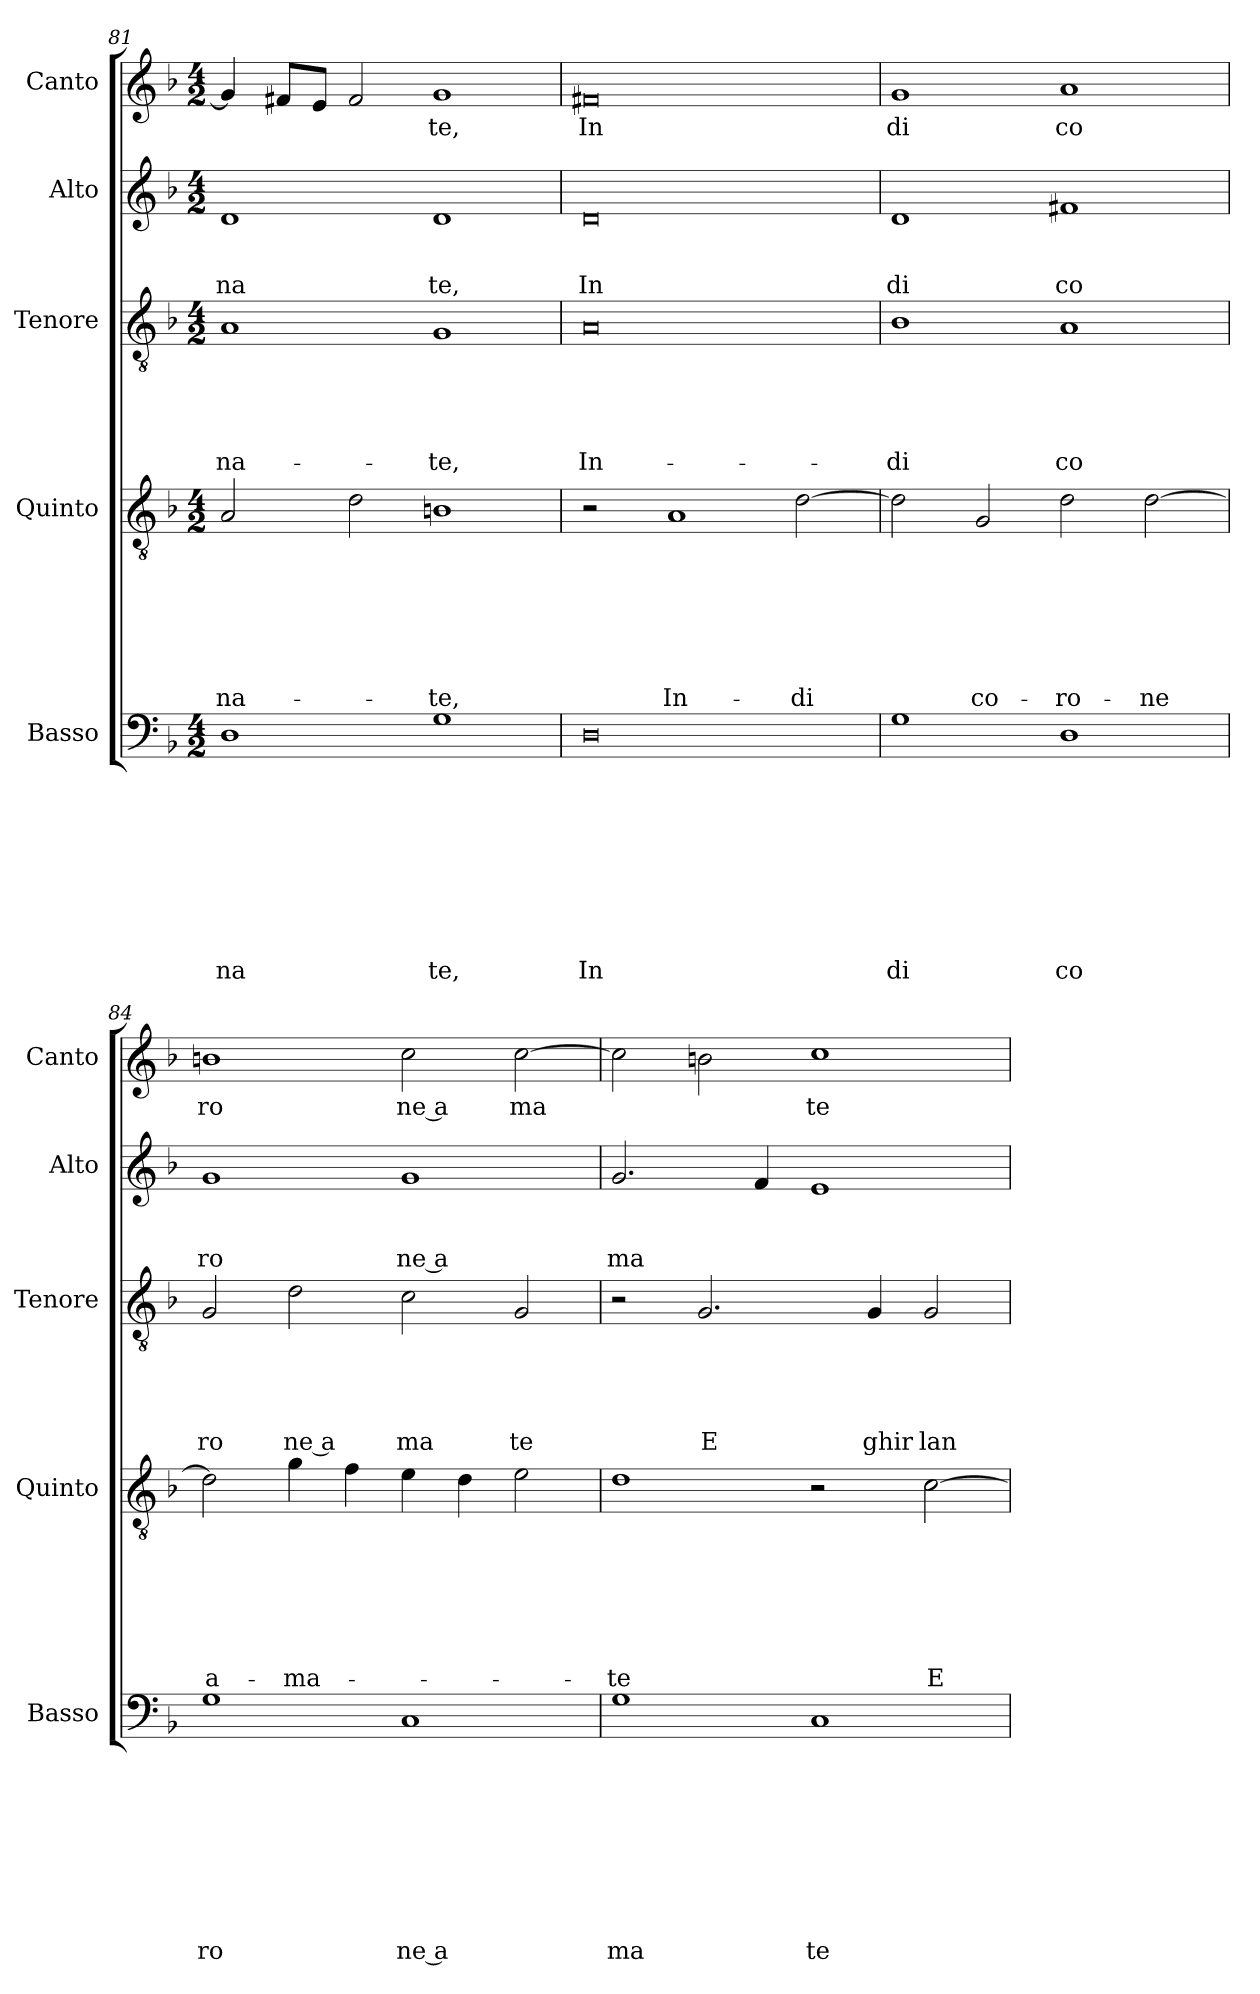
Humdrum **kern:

**kern	**text	**text	**text	**text	**text	**text	**text	**text	**text	**kern	**text	**text	**text	**text	**text	**text	**text	**kern	**text	**text	**text	**text	**text	**kern	**text	**text	**text	**kern	**text
*part5	*part5	*part5	*part5	*part5	*part5	*part5	*part5	*part5	*part5	*part4	*part4	*part4	*part4	*part4	*part4	*part4	*part4	*part3	*part3	*part3	*part3	*part3	*part3	*part2	*part2	*part2	*part2	*part1	*part1
*staff5	*staff5	*staff5	*staff5	*staff5	*staff5	*staff5	*staff5	*staff5	*staff5	*staff4	*staff4	*staff4	*staff4	*staff4	*staff4	*staff4	*staff4	*staff3	*staff3	*staff3	*staff3	*staff3	*staff3	*staff2	*staff2	*staff2	*staff2	*staff1	*staff1
*I"Basso	*	*	*	*	*	*	*	*	*	*I"Quinto	*	*	*	*	*	*	*	*I"Tenore	*	*	*	*	*	*I"Alto	*	*	*	*I"Canto	*
*I'Basso	*	*	*	*	*	*	*	*	*	*I'Quinto	*	*	*	*	*	*	*	*I'Tenore	*	*	*	*	*	*I'Alto	*	*	*	*I'Canto	*
*clefF4	*	*	*	*	*	*	*	*	*	*clefGv2	*	*	*	*	*	*	*	*clefGv2	*	*	*	*	*	*clefG2	*	*	*	*clefG2	*
*k[b-]	*	*	*	*	*	*	*	*	*	*k[b-]	*	*	*	*	*	*	*	*k[b-]	*	*	*	*	*	*k[b-]	*	*	*	*k[b-]	*
*F:	*	*	*	*	*	*	*	*	*	*F:	*	*	*	*	*	*	*	*F:	*	*	*	*	*	*F:	*	*	*	*F:	*
*M4/2	*	*	*	*	*	*	*	*	*	*M4/2	*	*	*	*	*	*	*	*M4/2	*	*	*	*	*	*M4/2	*	*	*	*M4/2	*
=81	=81	=81	=81	=81	=81	=81	=81	=81	=81	=81	=81	=81	=81	=81	=81	=81	=81	=81	=81	=81	=81	=81	=81	=81	=81	=81	=81	=81	=81
!	!	!	!	!	!	!	!	!	!LO:LY:b	!	!	!	!	!	!	!	!LO:LY:b	!	!	!	!	!	!LO:LY:b	!	!	!	!LO:LY:b	!	!
1D	.	.	.	.	.	.	.	.	na	2A/	.	.	.	.	.	.	-na-	1A	.	.	.	.	-na-	1d	.	.	na	4g/]	.
.	.	.	.	.	.	.	.	.	.	.	.	.	.	.	.	.	.	.	.	.	.	.	.	.	.	.	.	8f#/L	.
.	.	.	.	.	.	.	.	.	.	.	.	.	.	.	.	.	.	.	.	.	.	.	.	.	.	.	.	8e/J	.
.	.	.	.	.	.	.	.	.	.	2d\	.	.	.	.	.	.	.	.	.	.	.	.	.	.	.	.	.	2f#/	.
!	!	!	!	!	!	!	!	!	!LO:LY:b	!	!	!	!	!	!	!	!LO:LY:b	!	!	!	!	!	!LO:LY:b	!	!	!	!LO:LY:b	!	!LO:LY:b
1G	.	.	.	.	.	.	.	.	te,	1Bn	.	.	.	.	.	.	-te,	1G	.	.	.	.	-te,	1d	.	.	te,	1g	te,
=82	=82	=82	=82	=82	=82	=82	=82	=82	=82	=82	=82	=82	=82	=82	=82	=82	=82	=82	=82	=82	=82	=82	=82	=82	=82	=82	=82	=82	=82
!	!	!	!	!	!	!	!	!	!LO:LY:b	!	!	!	!	!	!	!	!	!	!	!	!	!	!LO:LY:b	!	!	!	!LO:LY:b	!	!LO:LY:b
0D	.	.	.	.	.	.	.	.	In	2r	.	.	.	.	.	.	.	0A	.	.	.	.	In-	0d	.	.	In	0f#X	In
!	!	!	!	!	!	!	!	!	!	!	!	!	!	!	!	!	!LO:LY:b	!	!	!	!	!	!	!	!	!	!	!	!
.	.	.	.	.	.	.	.	.	.	1A	.	.	.	.	.	.	In-	.	.	.	.	.	.	.	.	.	.	.	.
!	!	!	!	!	!	!	!	!	!	!	!	!	!	!	!	!	!LO:LY:b	!	!	!	!	!	!	!	!	!	!	!	!
.	.	.	.	.	.	.	.	.	.	[<2d\	.	.	.	.	.	.	-di	.	.	.	.	.	.	.	.	.	.	.	.
!!LO:LB:g=z
=83	=83	=83	=83	=83	=83	=83	=83	=83	=83	=83	=83	=83	=83	=83	=83	=83	=83	=83	=83	=83	=83	=83	=83	=83	=83	=83	=83	=83	=83
!	!	!	!	!	!	!	!	!	!LO:LY:b	!	!	!	!	!	!	!	!	!	!	!	!	!	!LO:LY:b	!	!	!	!LO:LY:b	!	!LO:LY:b
1G	.	.	.	.	.	.	.	.	di	2d\]	.	.	.	.	.	.	.	1B-	.	.	.	.	-di	1d	.	.	di	1g	di
!	!	!	!	!	!	!	!	!	!	!	!	!	!	!	!	!	!LO:LY:b	!	!	!	!	!	!	!	!	!	!	!	!
.	.	.	.	.	.	.	.	.	.	2G/	.	.	.	.	.	.	co-	.	.	.	.	.	.	.	.	.	.	.	.
!	!	!	!	!	!	!	!	!	!LO:LY:b	!	!	!	!	!	!	!	!LO:LY:b	!	!	!	!	!	!LO:LY:b	!	!	!	!LO:LY:b	!	!LO:LY:b
1D	.	.	.	.	.	.	.	.	co	2d\	.	.	.	.	.	.	-ro-	1A	.	.	.	.	co	1f#X	.	.	co	1a	co
!	!	!	!	!	!	!	!	!	!	!	!	!	!	!	!	!	!LO:LY:b	!	!	!	!	!	!	!	!	!	!	!	!
.	.	.	.	.	.	.	.	.	.	[>2d\	.	.	.	.	.	.	-ne	.	.	.	.	.	.	.	.	.	.	.	.
=84	=84	=84	=84	=84	=84	=84	=84	=84	=84	=84	=84	=84	=84	=84	=84	=84	=84	=84	=84	=84	=84	=84	=84	=84	=84	=84	=84	=84	=84
!	!	!	!	!	!	!	!	!	!LO:LY:b	!	!	!	!	!	!	!	!LO:LY:b:rj	!	!	!	!	!	!LO:LY:b	!	!	!	!LO:LY:b	!	!LO:LY:b
1G	.	.	.	.	.	.	.	.	ro	2d\]	.	.	.	.	.	.	a-	2G/	.	.	.	.	ro	1g	.	.	ro	1bn	ro
!	!	!	!	!	!	!	!	!	!	!	!	!	!	!	!	!	!LO:LY:b	!	!	!	!	!	!LO:LY:b:rj	!	!	!	!	!	!
.	.	.	.	.	.	.	.	.	.	4g\	.	.	.	.	.	.	-ma-	2d\	.	.	.	.	ne a	.	.	.	.	.	.
.	.	.	.	.	.	.	.	.	.	4f\	.	.	.	.	.	.	.	.	.	.	.	.	.	.	.	.	.	.	.
!	!	!	!	!	!	!	!	!	!LO:LY:b:rj	!	!	!	!	!	!	!	!	!	!	!	!	!	!LO:LY:b	!	!	!	!LO:LY:b:rj	!	!LO:LY:b:rj
1C	.	.	.	.	.	.	.	.	ne a	4e\	.	.	.	.	.	.	.	2c\	.	.	.	.	ma	1g	.	.	ne a	2cc\	ne a
.	.	.	.	.	.	.	.	.	.	4d\	.	.	.	.	.	.	.	.	.	.	.	.	.	.	.	.	.	.	.
!	!	!	!	!	!	!	!	!	!	!	!	!	!	!	!	!	!	!	!	!	!	!	!LO:LY:b	!	!	!	!	!	!LO:LY:b
.	.	.	.	.	.	.	.	.	.	2e\	.	.	.	.	.	.	.	2G/	.	.	.	.	te	.	.	.	.	[>2cc\	ma
=85	=85	=85	=85	=85	=85	=85	=85	=85	=85	=85	=85	=85	=85	=85	=85	=85	=85	=85	=85	=85	=85	=85	=85	=85	=85	=85	=85	=85	=85
!	!	!	!	!	!	!	!	!	!LO:LY:b	!	!	!	!	!	!	!	!LO:LY:b	!	!	!	!	!	!	!	!	!	!LO:LY:b	!	!
1G	.	.	.	.	.	.	.	.	ma	1d	.	.	.	.	.	.	-te	2r	.	.	.	.	.	2.g/	.	.	ma	2cc\]	.
!	!	!	!	!	!	!	!	!	!	!	!	!	!	!	!	!	!	!	!	!	!	!	!LO:LY:b	!	!	!	!	!	!
.	.	.	.	.	.	.	.	.	.	.	.	.	.	.	.	.	.	2.G/	.	.	.	.	E	.	.	.	.	2b\	.
.	.	.	.	.	.	.	.	.	.	.	.	.	.	.	.	.	.	.	.	.	.	.	.	4f/	.	.	.	.	.
!	!	!	!	!	!	!	!	!	!LO:LY:b	!	!	!	!	!	!	!	!	!	!	!	!	!	!	!	!	!	!	!	!LO:LY:b
1C	.	.	.	.	.	.	.	.	te	2r	.	.	.	.	.	.	.	.	.	.	.	.	.	1e	.	.	.	1cc	te
!	!	!	!	!	!	!	!	!	!	!	!	!	!	!	!	!	!	!	!	!	!	!	!LO:LY:b	!	!	!	!	!	!
.	.	.	.	.	.	.	.	.	.	.	.	.	.	.	.	.	.	4G/	.	.	.	.	ghir	.	.	.	.	.	.
!	!	!	!	!	!	!	!	!	!	!	!	!	!	!	!	!	!LO:LY:b	!	!	!	!	!	!LO:LY:b	!	!	!	!	!	!
.	.	.	.	.	.	.	.	.	.	[>2c\	.	.	.	.	.	.	E	2G/	.	.	.	.	lan	.	.	.	.	.	.
=	=	=	=	=	=	=	=	=	=	=	=	=	=	=	=	=	=	=	=	=	=	=	=	=	=	=	=	=	=
*-	*-	*-	*-	*-	*-	*-	*-	*-	*-	*-	*-	*-	*-	*-	*-	*-	*-	*-	*-	*-	*-	*-	*-	*-	*-	*-	*-	*-	*-
